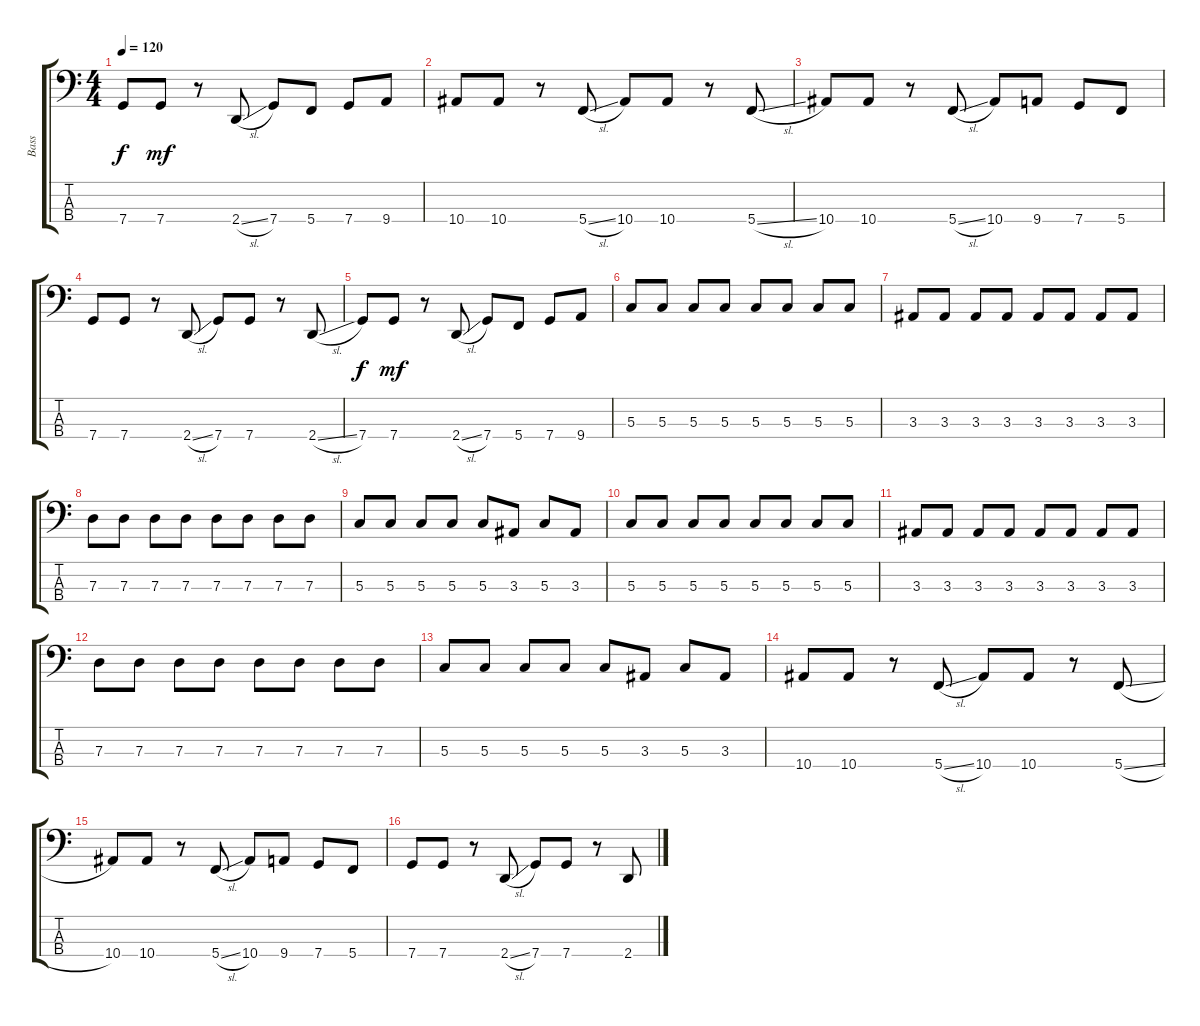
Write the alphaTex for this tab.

\track ("Bass" "Bass") {instrument electricbassfinger}
\staff {score tabs}
\tuning (F2 C2 G1 C1) {hide}
\ts (4 4)
\tempo 120
\clef f4
\ks c
7.4.8{dy f} 7.4.8{dy mf} r.8 2.4{sl}.8 7.4.8 5.4.8 7.4.8 9.4.8 |
10.4.8 10.4.8 r.8 5.4{sl}.8 10.4.8 10.4.8 r.8 5.4{sl}.8 |
10.4.8 10.4.8 r.8 5.4{sl}.8 10.4.8 9.4.8 7.4.8 5.4.8 |
7.4.8 7.4.8 r.8 2.4{sl}.8 7.4.8 7.4.8 r.8 2.4{sl}.8 |
7.4.8{dy f} 7.4.8{dy mf} r.8 2.4{sl}.8 7.4.8 5.4.8 7.4.8 9.4.8 |
5.3.8 5.3.8 5.3.8 5.3.8 5.3.8 5.3.8 5.3.8 5.3.8 |
3.3.8 3.3.8 3.3.8 3.3.8 3.3.8 3.3.8 3.3.8 3.3.8 |
7.3.8 7.3.8 7.3.8 7.3.8 7.3.8 7.3.8 7.3.8 7.3.8 |
5.3.8 5.3.8 5.3.8 5.3.8 5.3.8 3.3.8 5.3.8 3.3.8 |
5.3.8 5.3.8 5.3.8 5.3.8 5.3.8 5.3.8 5.3.8 5.3.8 |
3.3.8 3.3.8 3.3.8 3.3.8 3.3.8 3.3.8 3.3.8 3.3.8 |
7.3.8 7.3.8 7.3.8 7.3.8 7.3.8 7.3.8 7.3.8 7.3.8 |
5.3.8 5.3.8 5.3.8 5.3.8 5.3.8 3.3.8 5.3.8 3.3.8 |
10.4.8 10.4.8 r.8 5.4{sl}.8 10.4.8 10.4.8 r.8 5.4{sl}.8 |
10.4.8 10.4.8 r.8 5.4{sl}.8 10.4.8 9.4.8 7.4.8 5.4.8 |
7.4.8 7.4.8 r.8 2.4{sl}.8 7.4.8 7.4.8 r.8 2.4{sl}.8
